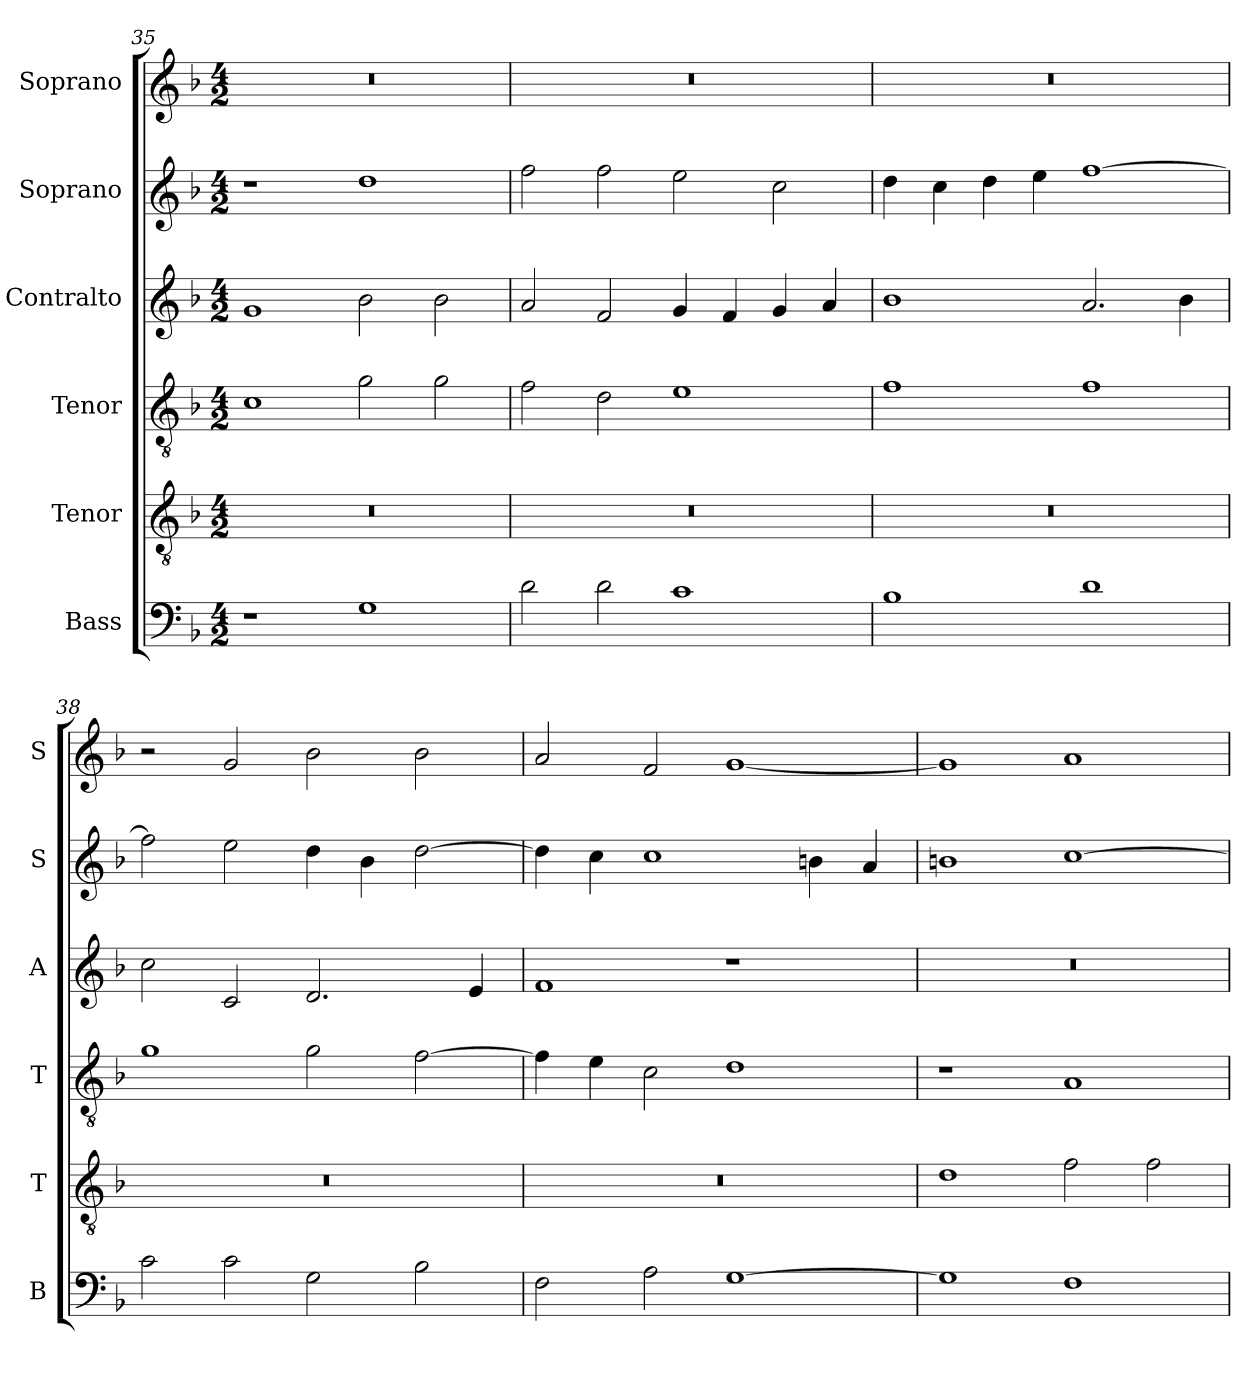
**kern	**kern	**kern	**kern	**kern	**kern
*part6	*part5	*part4	*part3	*part2	*part1
*staff6	*staff5	*staff4	*staff3	*staff2	*staff1
*I"Bass	*I"Tenor	*I"Tenor	*I"Contralto	*I"Soprano	*I"Soprano
*I'B	*I'T	*I'T	*I'A	*I'S	*I'S
*clefF4	*clefGv2	*clefGv2	*clefG2	*clefG2	*clefG2
*k[b-]	*k[b-]	*k[b-]	*k[b-]	*k[b-]	*k[b-]
*F:ion	*F:ion	*F:ion	*F:ion	*F:ion	*F:ion
*M4/2	*M4/2	*M4/2	*M4/2	*M4/2	*M4/2
=35	=35	=35	=35	=35	=35
1r	0r	1c	1g	1r	0r
1G	.	2g	2b-	1dd	.
.	.	2g	2b-	.	.
=36	=36	=36	=36	=36	=36
2d	0r	2f	2a	2ff	0r
2d	.	2d	2f	2ff	.
1c	.	1e	4g	2ee	.
.	.	.	4f	.	.
.	.	.	4g	2cc	.
.	.	.	4a	.	.
=37	=37	=37	=37	=37	=37
1B-	0r	1f	1b-	4dd	0r
.	.	.	.	4cc	.
.	.	.	.	4dd	.
.	.	.	.	4ee	.
1d	.	1f	2.a	[1ff	.
.	.	.	4b-	.	.
=38	=38	=38	=38	=38	=38
2c	0r	1g	2cc	2ff]	2r
2c	.	.	2c	2ee	2g
2G	.	2g	2.d	4dd	2b-
.	.	.	.	4b-	.
2B-	.	[2f	.	[2dd	2b-
.	.	.	4e	.	.
=39	=39	=39	=39	=39	=39
2F	0r	4f]	1f	4dd]	2a
.	.	4e	.	4cc	.
2A	.	2c	.	1cc	2f
[1G	.	1d	1r	.	[1g
.	.	.	.	4bn	.
.	.	.	.	4a	.
=40	=40	=40	=40	=40	=40
1G]	1d	1r	0r	1bn	1g]
1F	2f	1A	.	[1cc	1a
.	2f	.	.	.	.
=	=	=	=	=	=
*-	*-	*-	*-	*-	*-
